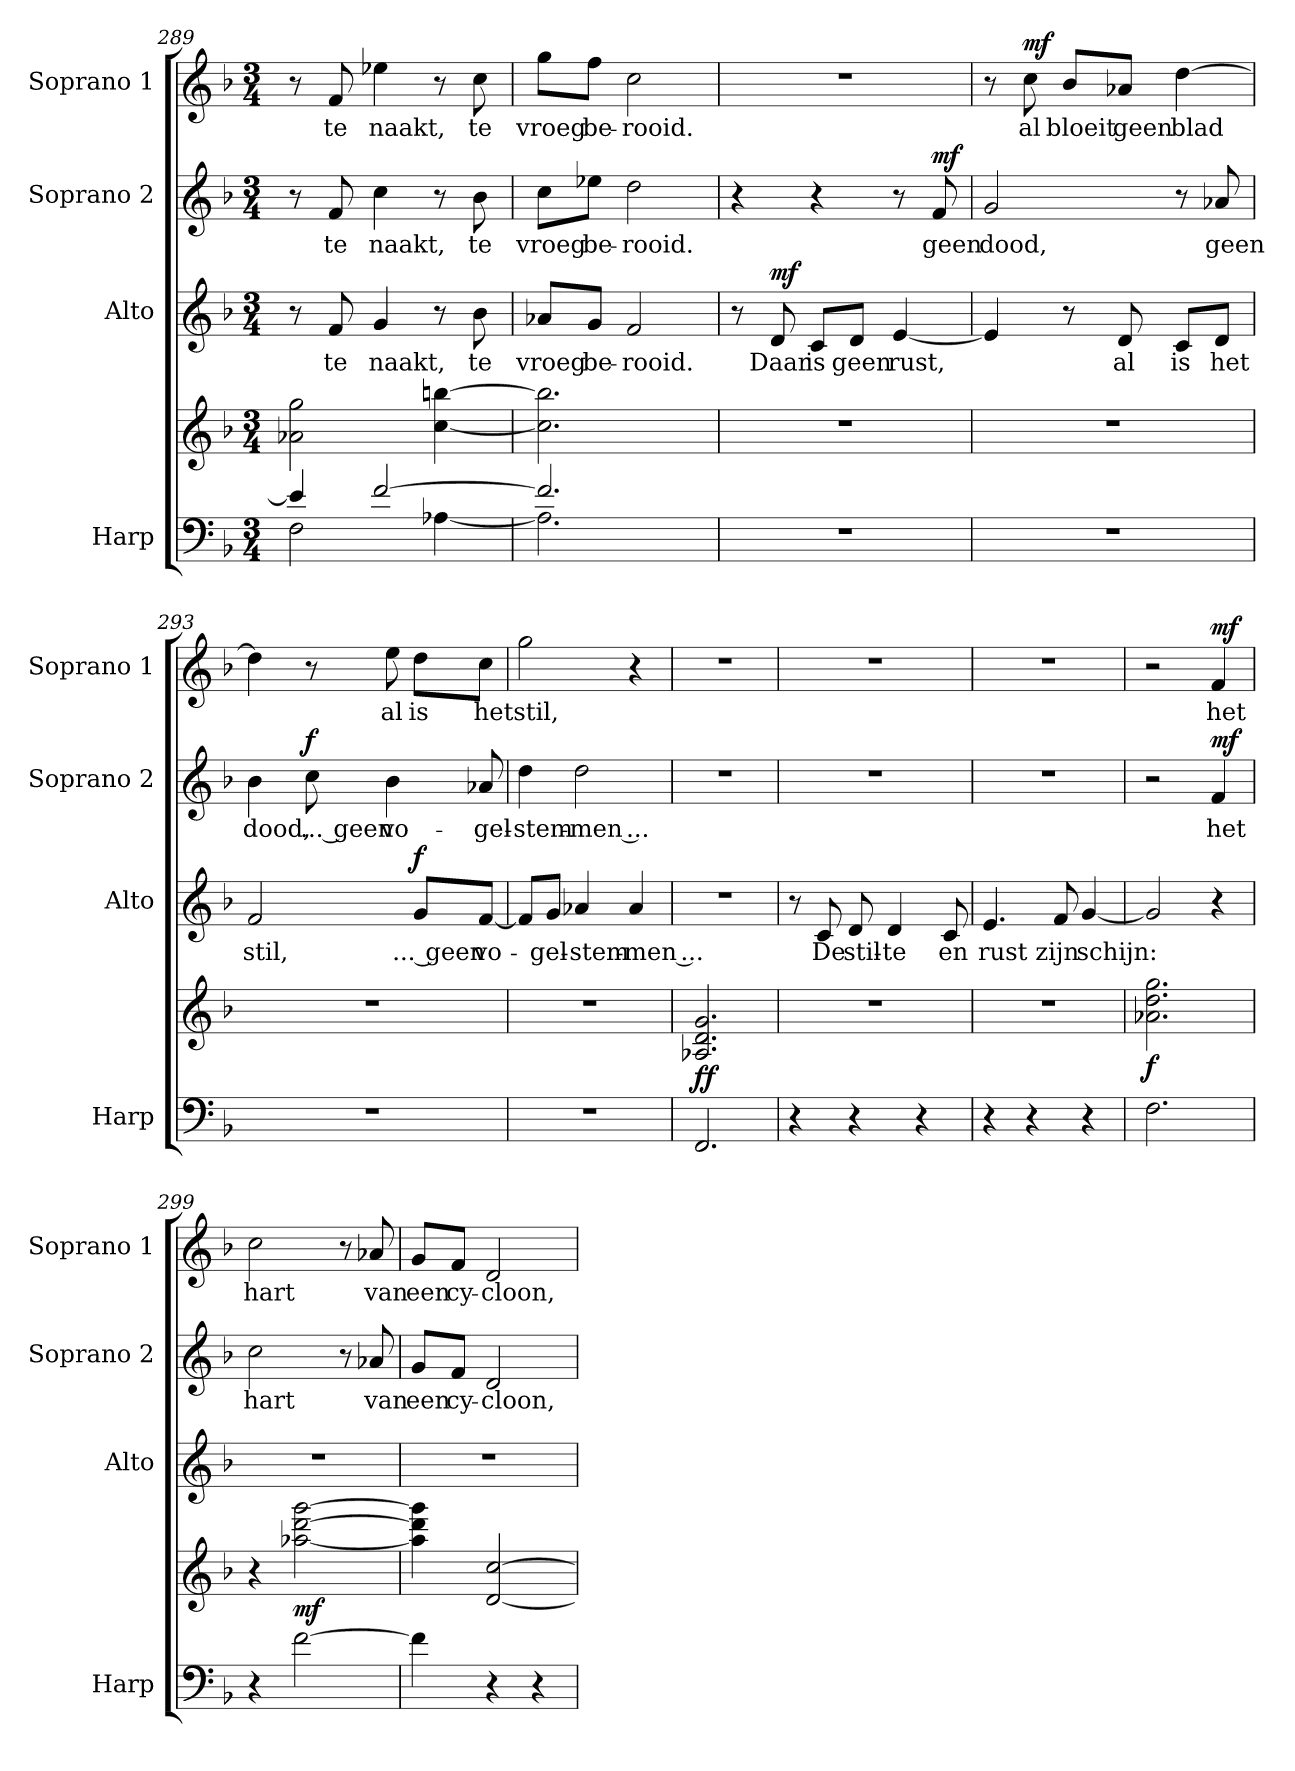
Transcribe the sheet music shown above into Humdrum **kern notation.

**kern	**kern	**dynam	**kern	**text	**dynam	**kern	**text	**dynam	**kern	**text	**dynam
*part4	*part4	*part4	*part3	*part3	*part3	*part2	*part2	*part2	*part1	*part1	*part1
*staff5	*staff4	*staff4/5	*staff3	*staff3	*staff3	*staff2	*staff2	*staff2	*staff1	*staff1	*staff1
*I"Harp	*	*	*I"Alto	*	*	*I"Soprano 2	*	*	*I"Soprano 1	*	*
*I'Harp	*	*	*I'Alto	*	*	*I'Soprano 2	*	*	*I'Soprano 1	*	*
*clefF4	*clefG2	*	*clefG2	*	*	*clefG2	*	*	*clefG2	*	*
*k[b-]	*k[b-]	*	*k[b-]	*	*	*k[b-]	*	*	*k[b-]	*	*
*F:	*F:	*	*F:	*	*	*F:	*	*	*F:	*	*
*M3/4	*M3/4	*	*M3/4	*	*	*M3/4	*	*	*M3/4	*	*
=289	=289	=289	=289	=289	=289	=289	=289	=289	=289	=289	=289
*^	*	*	*	*	*	*	*	*	*	*	*
4e/]	2F\	2a-X\ 2gg\	.	8r	.	.	8r	.	.	8r	.	.
!	!	!	!	!	!LO:LY:b	!	!	!LO:LY:b	!	!	!LO:LY:b	!
.	.	.	.	8f/	te	.	8f/	te	.	8f/	te	.
!	!	!	!	!	!LO:LY:b	!	!	!LO:LY:b	!	!	!LO:LY:b	!
[2f/	.	.	.	4g/	naakt,	.	4cc\	naakt,	.	4ee-X\	naakt,	.
.	[4A-X\	[4cc\ [4bbn\	.	8r	.	.	8r	.	.	8r	.	.
!	!	!	!	!	!LO:LY:b	!	!	!LO:LY:b	!	!	!LO:LY:b	!
.	.	.	.	8b-\	te	.	8b-\	te	.	8cc\	te	.
=290	=290	=290	=290	=290	=290	=290	=290	=290	=290	=290	=290	=290
!	!	!	!	!	!LO:LY:b	!	!	!LO:LY:b	!	!	!LO:LY:b	!
2.f/]	2.A-\]	2.cc\] 2.bb\]	.	8a-X/L	vroeg	.	8cc\L	vroeg	.	8gg\L	vroeg	.
!	!	!	!	!	!LO:LY:b	!	!	!LO:LY:b	!	!	!LO:LY:b	!
.	.	.	.	8g/J	be-	.	8ee-X\J	be-	.	8ff\J	be-	.
!	!	!	!	!	!LO:LY:b	!	!	!LO:LY:b	!	!	!LO:LY:b	!
.	.	.	.	2f/	-rooid.	.	2dd\	-rooid.	.	2cc\	-rooid.	.
*v	*v	*	*	*	*	*	*	*	*	*	*	*
!!LO:LB:g=z
=291	=291	=291	=291	=291	=291	=291	=291	=291	=291	=291	=291
!LO:N:vis=1	!LO:N:vis=1	!	!	!	!	!	!	!	!LO:N:vis=1	!	!
2.r	2.r	.	8r	.	.	4r	.	.	2.r	.	.
!	!	!	!	!LO:LY:b	!LO:DY:a	!	!	!	!	!	!
.	.	.	8d/	Daar	mf	.	.	.	.	.	.
!	!	!	!	!LO:LY:b	!	!	!	!	!	!	!
.	.	.	8c/L	is	.	4r	.	.	.	.	.
!	!	!	!	!LO:LY:b	!	!	!	!	!	!	!
.	.	.	8d/J	geen	.	.	.	.	.	.	.
!	!	!	!	!LO:LY:b	!	!	!	!	!	!	!
.	.	.	[4e/	rust,	.	8r	.	.	.	.	.
!	!	!	!	!	!	!	!LO:LY:b	!LO:DY:a	!	!	!
.	.	.	.	.	.	8f/	geen	mf	.	.	.
=292	=292	=292	=292	=292	=292	=292	=292	=292	=292	=292	=292
!LO:N:vis=1	!LO:N:vis=1	!	!	!	!	!	!LO:LY:b	!	!	!	!
2.r	2.r	.	4e/]	.	.	2g/	dood,	.	8r	.	.
!	!	!	!	!	!	!	!	!	!	!LO:LY:b	!LO:DY:a
.	.	.	.	.	.	.	.	.	8cc\	al	mf
!	!	!	!	!	!	!	!	!	!	!LO:LY:b	!
.	.	.	8r	.	.	.	.	.	8b-/L	bloeit	.
!	!	!	!	!LO:LY:b	!	!	!	!	!	!LO:LY:b	!
.	.	.	8d/	al	.	.	.	.	8a-X/J	geen	.
!	!	!	!	!LO:LY:b	!	!	!	!	!	!LO:LY:b	!
.	.	.	8c/L	is	.	8r	.	.	[4dd\	blad	.
!	!	!	!	!LO:LY:b	!	!	!LO:LY:b	!	!	!	!
.	.	.	8d/J	het	.	8a-X/	geen	.	.	.	.
=293	=293	=293	=293	=293	=293	=293	=293	=293	=293	=293	=293
!LO:N:vis=1	!LO:N:vis=1	!	!	!LO:LY:b	!	!	!LO:LY:b	!	!	!	!
2.r	2.r	.	2f/	stil,	.	4b-\	dood,	.	4dd\]	.	.
!	!	!	!	!	!	!	!LO:LY:b	!LO:DY:a	!	!	!
.	.	.	.	.	.	8cc\	... geen	f	8r	.	.
!	!	!	!	!	!	!	!LO:LY:b	!	!	!LO:LY:b	!
.	.	.	.	.	.	4b-\	vo-	.	8ee\	al	.
!	!	!	!	!LO:LY:b	!LO:DY:a	!	!	!	!	!LO:LY:b	!
.	.	.	8g/L	... geen	f	.	.	.	8dd\L	is	.
!	!	!	!	!LO:LY:b	!	!	!LO:LY:b	!	!	!LO:LY:b	!
.	.	.	[8f/J	vo-	.	8a-X/	-gel-	.	8cc\J	het	.
=294	=294	=294	=294	=294	=294	=294	=294	=294	=294	=294	=294
!LO:N:vis=1	!LO:N:vis=1	!	!	!	!	!	!LO:LY:b	!	!	!LO:LY:b	!
2.r	2.r	.	8f/L]	.	.	4dd\	-stem-	.	2gg\	stil,	.
!	!	!	!	!LO:LY:b	!	!	!	!	!	!	!
.	.	.	8g/J	-gel-	.	.	.	.	.	.	.
!	!	!	!	!LO:LY:b	!	!	!LO:LY:b	!	!	!	!
.	.	.	4a-X/	-stem-	.	2dd\	-men ...	.	.	.	.
!	!	!	!	!LO:LY:b	!	!	!	!	!	!	!
.	.	.	4a-/	-men ...	.	.	.	.	4r	.	.
!!LO:LB:g=z
=295	=295	=295	=295	=295	=295	=295	=295	=295	=295	=295	=295
!	!	!LO:DY:b	!LO:N:vis=1	!	!	!LO:N:vis=1	!	!	!LO:N:vis=1	!	!
2.FF/	2.A-X/ 2.d/ 2.g/	ff	2.r	.	.	2.r	.	.	2.r	.	.
=296	=296	=296	=296	=296	=296	=296	=296	=296	=296	=296	=296
!	!LO:N:vis=1	!	!	!	!	!LO:N:vis=1	!	!	!LO:N:vis=1	!	!
4r	2.r	.	8r	.	.	2.r	.	.	2.r	.	.
!	!	!	!	!LO:LY:b	!	!	!	!	!	!	!
.	.	.	8c/	De	.	.	.	.	.	.	.
!	!	!	!	!LO:LY:b	!	!	!	!	!	!	!
4r	.	.	8d/	stil-	.	.	.	.	.	.	.
!	!	!	!	!LO:LY:b	!	!	!	!	!	!	!
.	.	.	4d/	-te	.	.	.	.	.	.	.
4r	.	.	.	.	.	.	.	.	.	.	.
!	!	!	!	!LO:LY:b	!	!	!	!	!	!	!
.	.	.	8c/	en	.	.	.	.	.	.	.
=297	=297	=297	=297	=297	=297	=297	=297	=297	=297	=297	=297
!	!LO:N:vis=1	!	!	!LO:LY:b	!	!LO:N:vis=1	!	!	!LO:N:vis=1	!	!
4r	2.r	.	4.e/	rust	.	2.r	.	.	2.r	.	.
4r	.	.	.	.	.	.	.	.	.	.	.
!	!	!	!	!LO:LY:b	!	!	!	!	!	!	!
.	.	.	8f/	zijn	.	.	.	.	.	.	.
!	!	!	!	!LO:LY:b	!	!	!	!	!	!	!
4r	.	.	[4g/	schijn:	.	.	.	.	.	.	.
=298	=298	=298	=298	=298	=298	=298	=298	=298	=298	=298	=298
!	!	!LO:DY:b	!	!	!	!	!	!	!	!	!
2.F\	2.a-X\ 2.dd\ 2.gg\	f	2g/]	.	.	2r	.	.	2r	.	.
!	!	!	!	!	!	!	!LO:LY:b	!LO:DY:a	!	!LO:LY:b	!LO:DY:a
.	.	.	4r	.	.	4f/	het	mf	4f/	het	mf
=299	=299	=299	=299	=299	=299	=299	=299	=299	=299	=299	=299
!	!	!	!LO:N:vis=1	!	!	!	!LO:LY:b	!	!	!LO:LY:b	!
4r	4r	.	2.r	.	.	2cc\	hart	.	2cc\	hart	.
!	!	!LO:DY:b	!	!	!	!	!	!	!	!	!
[2f\	[2aa-X\ [2ddd\ [2ggg\	mf	.	.	.	.	.	.	.	.	.
.	.	.	.	.	.	8r	.	.	8r	.	.
!	!	!	!	!	!	!	!LO:LY:b	!	!	!LO:LY:b	!
.	.	.	.	.	.	8a-X/	van	.	8a-X/	van	.
=300	=300	=300	=300	=300	=300	=300	=300	=300	=300	=300	=300
!	!	!	!LO:N:vis=1	!	!	!	!LO:LY:b	!	!	!LO:LY:b	!
4f\]	4aa-\] 4ddd\] 4ggg\]	.	2.r	.	.	8g/L	een	.	8g/L	een	.
!	!	!	!	!	!	!	!LO:LY:b	!	!	!LO:LY:b	!
.	.	.	.	.	.	8f/J	cy-	.	8f/J	cy-	.
!	!	!	!	!	!	!	!LO:LY:b	!	!	!LO:LY:b	!
4r	[2d/ [2cc/	.	.	.	.	2d/	-cloon,	.	2d/	-cloon,	.
4r	.	.	.	.	.	.	.	.	.	.	.
=	=	=	=	=	=	=	=	=	=	=	=
*-	*-	*-	*-	*-	*-	*-	*-	*-	*-	*-	*-
